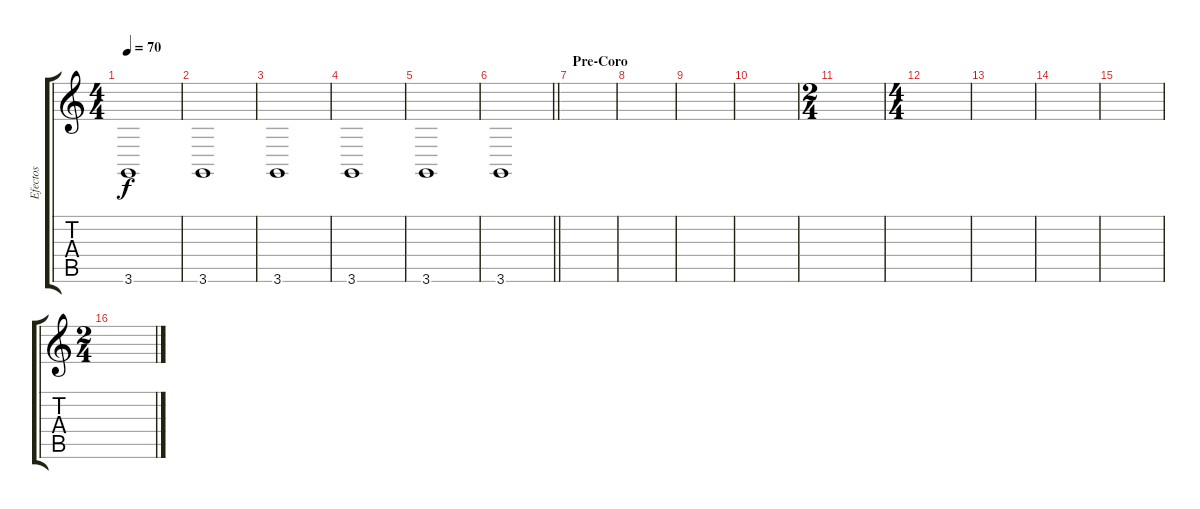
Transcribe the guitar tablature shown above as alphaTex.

\track ("Efectos" "Efectos") {instrument seashore}
\staff {score tabs}
\tuning (E4 B3 G3 D3 A2 E2) {hide}
\ts (4 4)
\tempo 70
\clef g2
\ks c
3.6.1{dy f} |
3.6.1 |
3.6.1 |
3.6.1 |
3.6.1 |
\barLineRight lightlight
3.6.1 |
\section ("" "Pre-Coro")
|
|
|
|
\ts (2 4)
|
\ts (4 4)
|
|
|
|
\ts (2 4)
